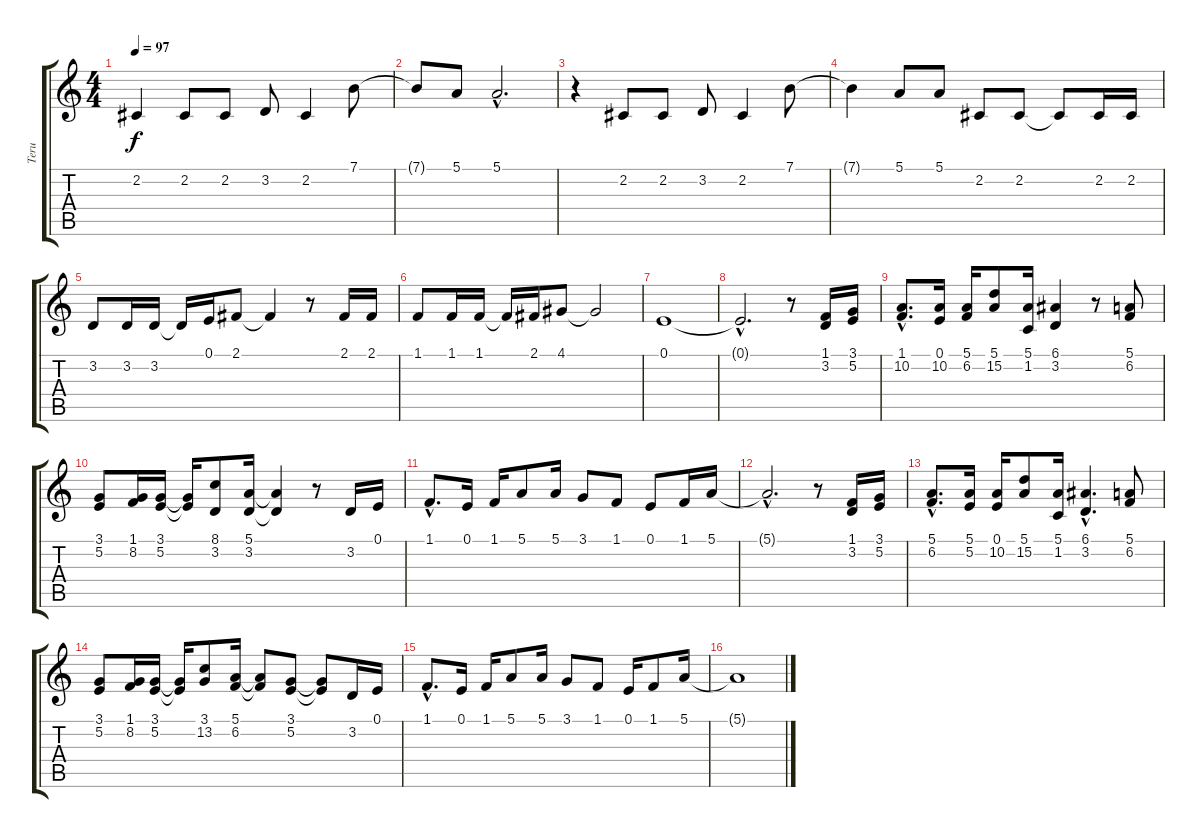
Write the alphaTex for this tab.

\track ("Teru" "Teru") {instrument voiceoohs}
\staff {score tabs}
\tuning (E4 B3 G3 D3 A2 E2) {hide}
\ts (4 4)
\tempo 97
\clef g2
\ks c
2.2{t}.4{dy f} 2.2.8 2.2.8 3.2.8 2.2.4 7.1.8 |
7.1{t}.8 5.1.8 5.1{hac}.2{d} |
r.4 2.2.8 2.2.8 3.2.8 2.2.4 7.1.8 |
7.1{t}.4 5.1.8 5.1.8 2.2.8 2.2.8 2.2{t}.8 2.2.16 2.2.16 |
3.2.8 3.2.16 3.2.16 3.2{t}.16 0.1.16 2.1.8 2.1{t}.4 r.8 2.1.16 2.1.16 |
1.1.8 1.1.16 1.1.16 1.1{t}.16 2.1.16 4.1.8 4.1{t}.2 |
0.1.1 |
0.1{hac t}.2{d} r.8 (1.1 3.2).16 (3.1 5.2).16 |
(1.1{hac} 10.2{hac}).8{d} (0.1 10.2).16 (5.1 6.2).16 (5.1 15.2).8 (5.1 1.2).16 (6.1 3.2).4 r.8 (5.1 6.2).8 |
(3.1 5.2).8 (1.1 8.2).16 (3.1 5.2).16 (3.1{t} 5.2{t}).16 (8.1 3.2).8 (5.1 3.2).16 (5.1{t} 3.2{t}).4 r.8 3.2.16 0.1.16 |
1.1{hac}.8{d} 0.1.16 1.1.16 5.1.8 5.1.16 3.1.8 1.1.8 0.1.8 1.1.16 5.1.16 |
5.1{hac t}.2{d} r.8 (1.1 3.2).16 (3.1 5.2).16 |
(5.1{hac} 6.2{hac}).8{d} (5.1 5.2).16 (0.1 10.2).16 (5.1 15.2).8 (5.1 1.2).16 (6.1{hac} 3.2{hac}).4{d} (5.1 6.2).8 |
(3.1 5.2).8 (1.1 8.2).16 (3.1 5.2).16 (3.1{t} 5.2{t}).16 (3.1 13.2).8 (5.1 6.2).16 (5.1{t} 6.2{t}).8 (3.1 5.2).8 (3.1{t} 5.2{t}).8 3.2.16 0.1.16 |
1.1{hac}.8{d} 0.1.16 1.1.16 5.1.8 5.1.16 3.1.8 1.1.8 0.1.16 1.1.8 5.1.16 |
5.1{t}.1
